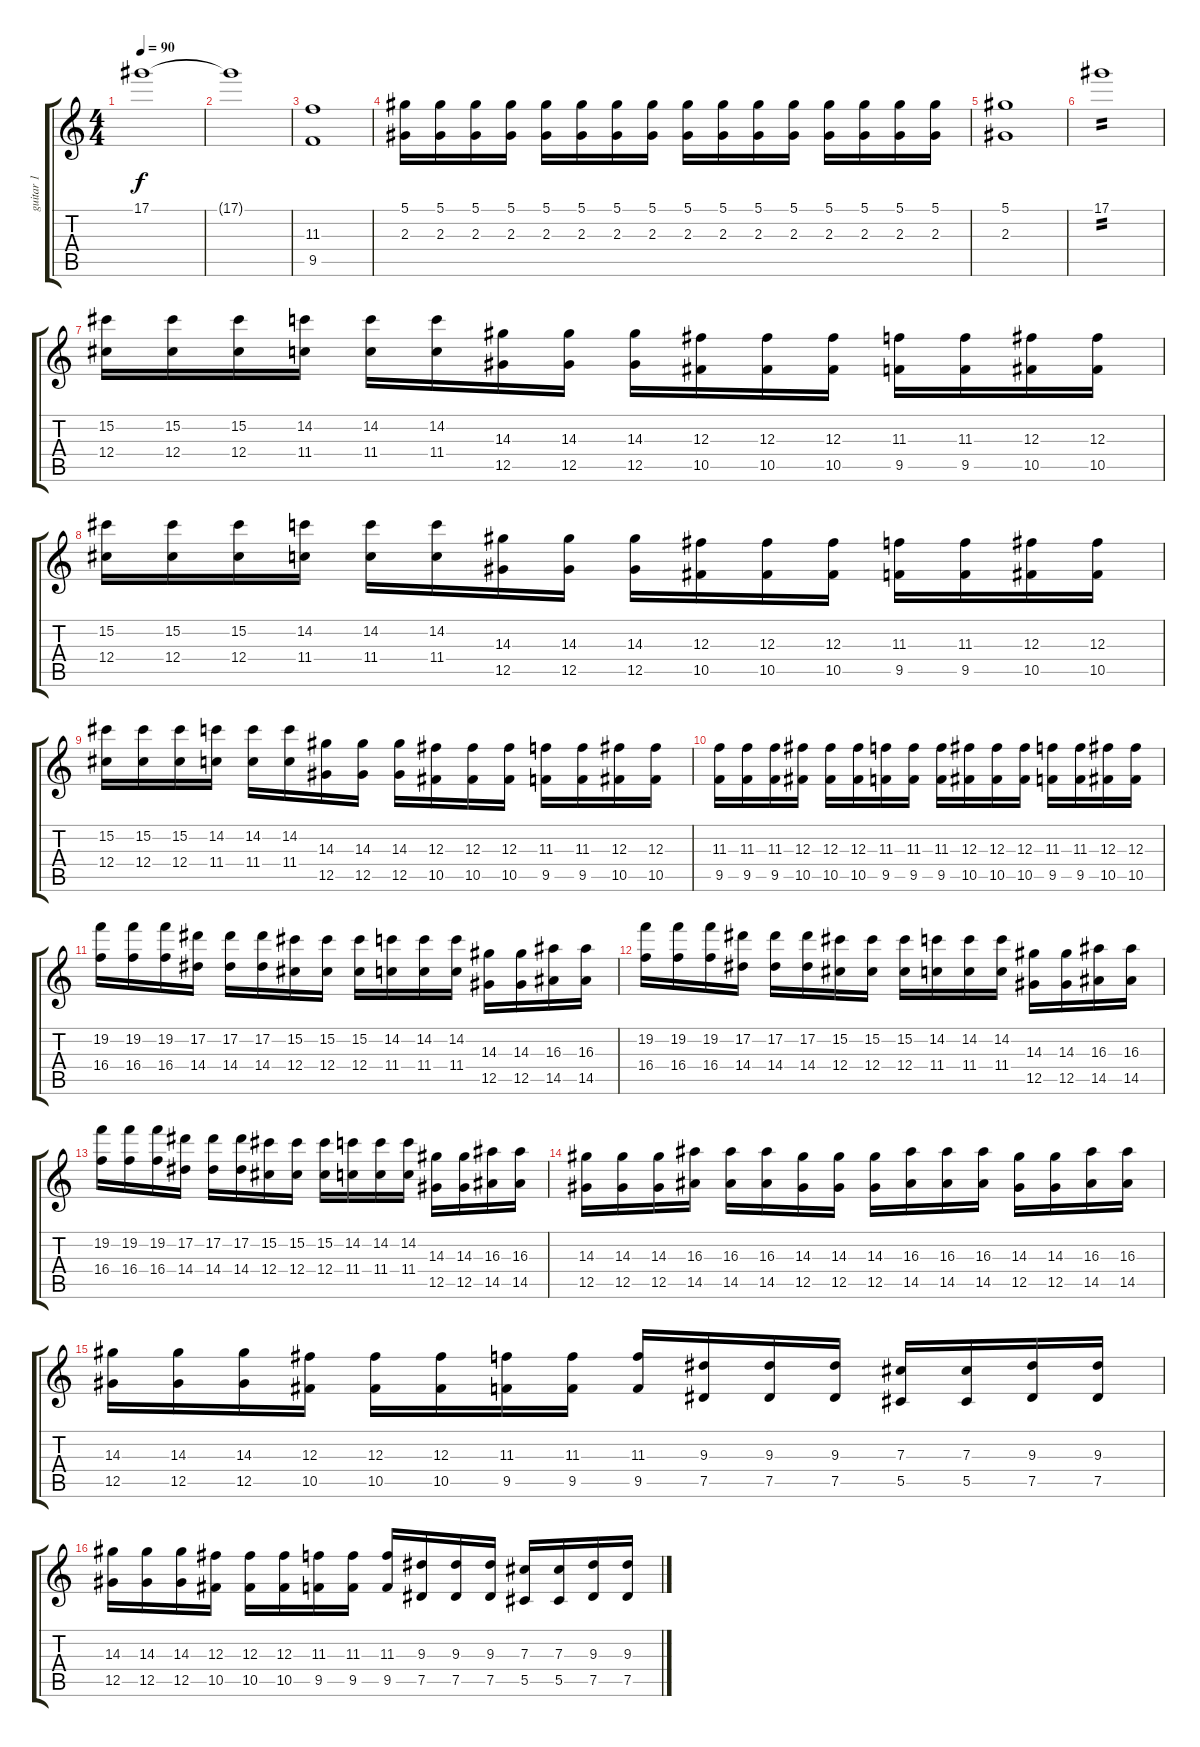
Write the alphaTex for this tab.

\track ("guitar 1" "guitar 1") {instrument distortionguitar}
\staff {score tabs}
\tuning (Eb4 Bb3 Gb3 Db3 Ab2 Db2) {hide}
\ts (4 4)
\tempo 90
\clef g2
\ks c
17.1{t}.1{dy f} |
17.1{t}.1 |
(11.3 9.5).1{volume 12 instrument electricguitarclean} |
(5.1 2.3).16{instrument electricguitarclean} (5.1 2.3).16 (5.1 2.3).16 (5.1 2.3).16 (5.1 2.3).16 (5.1 2.3).16 (5.1 2.3).16 (5.1 2.3).16 (5.1 2.3).16 (5.1 2.3).16 (5.1 2.3).16 (5.1 2.3).16 (5.1 2.3).16 (5.1 2.3).16 (5.1 2.3).16 (5.1 2.3).16 |
(5.1 2.3).1 |
17.1.1{tp 2 instrument distortionguitar} |
(15.2 12.4).16{balance 0 instrument distortionguitar} (15.2 12.4).16 (15.2 12.4).16 (14.2 11.4).16 (14.2 11.4).16 (14.2 11.4).16 (14.3 12.5).16 (14.3 12.5).16 (14.3 12.5).16 (12.3 10.5).16 (12.3 10.5).16 (12.3 10.5).16 (11.3 9.5).16 (11.3 9.5).16 (12.3 10.5).16 (12.3 10.5).16 |
(15.2 12.4).16{instrument distortionguitar} (15.2 12.4).16 (15.2 12.4).16 (14.2 11.4).16 (14.2 11.4).16 (14.2 11.4).16 (14.3 12.5).16 (14.3 12.5).16 (14.3 12.5).16 (12.3 10.5).16 (12.3 10.5).16 (12.3 10.5).16 (11.3 9.5).16 (11.3 9.5).16 (12.3 10.5).16 (12.3 10.5).16 |
(15.2 12.4).16{instrument distortionguitar} (15.2 12.4).16 (15.2 12.4).16 (14.2 11.4).16 (14.2 11.4).16 (14.2 11.4).16 (14.3 12.5).16 (14.3 12.5).16 (14.3 12.5).16 (12.3 10.5).16 (12.3 10.5).16 (12.3 10.5).16 (11.3 9.5).16 (11.3 9.5).16 (12.3 10.5).16 (12.3 10.5).16 |
(11.3 9.5).16 (11.3 9.5).16 (11.3 9.5).16 (12.3 10.5).16 (12.3 10.5).16 (12.3 10.5).16 (11.3 9.5).16 (11.3 9.5).16 (11.3 9.5).16 (12.3 10.5).16 (12.3 10.5).16 (12.3 10.5).16 (11.3 9.5).16 (11.3 9.5).16 (12.3 10.5).16 (12.3 10.5).16 |
(19.2 16.4).16 (19.2 16.4).16 (19.2 16.4).16 (17.2 14.4).16 (17.2 14.4).16 (17.2 14.4).16 (15.2 12.4).16 (15.2 12.4).16 (15.2 12.4).16 (14.2 11.4).16 (14.2 11.4).16 (14.2 11.4).16 (14.3 12.5).16 (14.3 12.5).16 (16.3 14.5).16 (16.3 14.5).16 |
(19.2 16.4).16 (19.2 16.4).16 (19.2 16.4).16 (17.2 14.4).16 (17.2 14.4).16 (17.2 14.4).16 (15.2 12.4).16 (15.2 12.4).16 (15.2 12.4).16 (14.2 11.4).16 (14.2 11.4).16 (14.2 11.4).16 (14.3 12.5).16 (14.3 12.5).16 (16.3 14.5).16 (16.3 14.5).16 |
(19.2 16.4).16 (19.2 16.4).16 (19.2 16.4).16 (17.2 14.4).16 (17.2 14.4).16 (17.2 14.4).16 (15.2 12.4).16 (15.2 12.4).16 (15.2 12.4).16 (14.2 11.4).16 (14.2 11.4).16 (14.2 11.4).16 (14.3 12.5).16 (14.3 12.5).16 (16.3 14.5).16 (16.3 14.5).16 |
(14.3 12.5).16 (14.3 12.5).16 (14.3 12.5).16 (16.3 14.5).16 (16.3 14.5).16 (16.3 14.5).16 (14.3 12.5).16 (14.3 12.5).16 (14.3 12.5).16 (16.3 14.5).16 (16.3 14.5).16 (16.3 14.5).16 (14.3 12.5).16 (14.3 12.5).16 (16.3 14.5).16 (16.3 14.5).16 |
(14.3 12.5).16 (14.3 12.5).16 (14.3 12.5).16 (12.3 10.5).16 (12.3 10.5).16 (12.3 10.5).16 (11.3 9.5).16 (11.3 9.5).16 (11.3 9.5).16 (9.3 7.5).16 (9.3 7.5).16 (9.3 7.5).16 (7.3 5.5).16 (7.3 5.5).16 (9.3 7.5).16 (9.3 7.5).16 |
(14.3 12.5).16 (14.3 12.5).16 (14.3 12.5).16 (12.3 10.5).16 (12.3 10.5).16 (12.3 10.5).16 (11.3 9.5).16 (11.3 9.5).16 (11.3 9.5).16 (9.3 7.5).16 (9.3 7.5).16 (9.3 7.5).16 (7.3 5.5).16 (7.3 5.5).16 (9.3 7.5).16 (9.3 7.5).16
